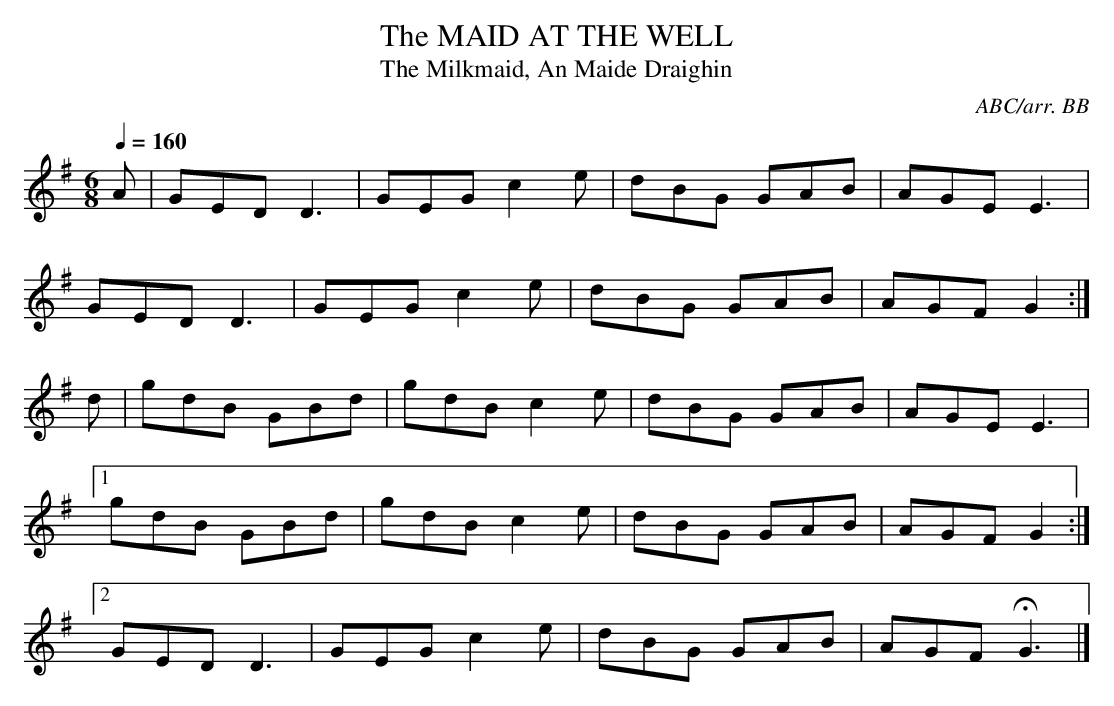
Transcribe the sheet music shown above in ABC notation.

X:1
T:MAID AT THE WELL, The
T:The Milkmaid, An Maide Draighin
C:ABC/arr. BB
the "session version" of that tune. The two titles I
have used are mentioned in Breathnach's notes.
M:6/8
Q:1/4=160
K:G
A|GED D3|GEG c2e|dBG GAB|AGE E3|
GED D3|GEG c2e|dBG GAB|AGF G2:|
d|gdB GBd|gdB c2e|dBG GAB|AGE E3|
[1 gdB GBd|gdB c2e|dBG GAB|AGF G2:|
[2 GED D3|GEG c2e|dBG GAB|AGF HG3|]
